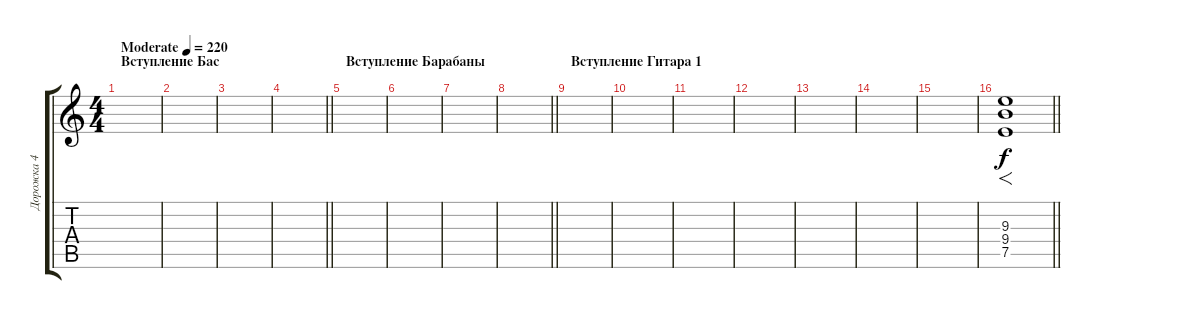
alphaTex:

\track ("Дорожка 4" "Дорожка 4") {instrument distortionguitar}
\staff {score tabs}
\tuning (E4 B3 G3 D3 A2 E2) {hide}
\ts (4 4)
\section ("" "Вступление Бас")
\tempo (220 "Moderate")
\clef g2
\ks c
|
|
|
\barLineRight lightlight
|
\section ("" "Вступление Барабаны")
|
|
|
\barLineRight lightlight
|
\section ("" "Вступление Гитара 1")
|
|
|
|
|
|
|
\barLineRight lightlight
(9.3 9.4 7.5).1{f}
